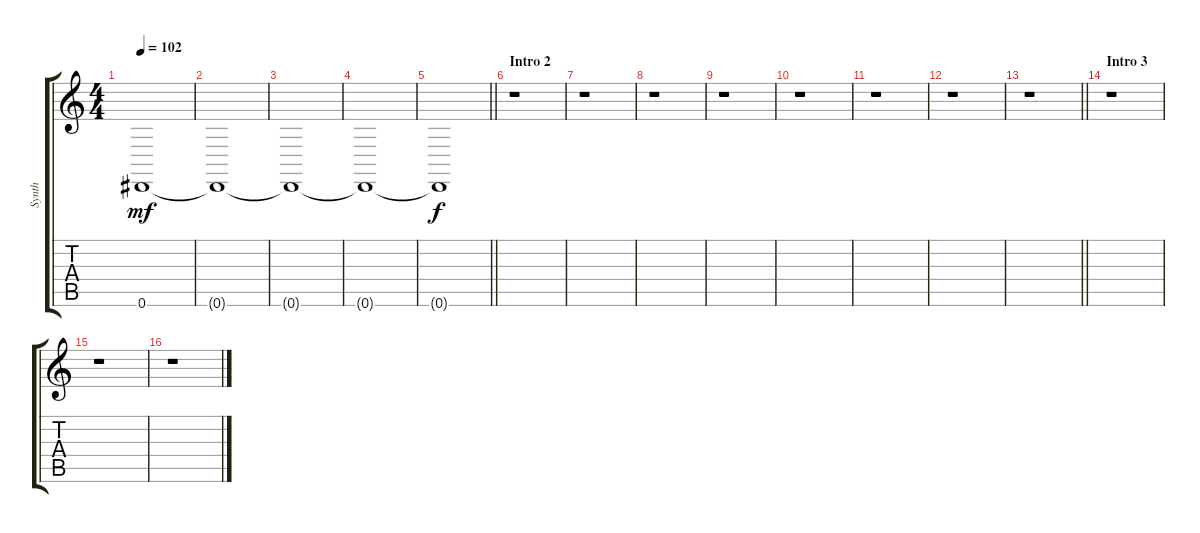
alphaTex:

\track ("Synth" "Synth") {instrument stringensemble1}
\staff {score tabs}
\tuning (Eb4 Bb3 Gb3 Db3 Ab2 Eb2) {hide}
\ts (4 4)
\tempo 102
\clef g2
\ks c
0.6{t}.1{dy mf} |
0.6{t}.1 |
0.6{t}.1 |
0.6{t}.1 |
\barLineRight lightlight
0.6{t}.1{dy f} |
\section ("" "Intro 2")
r.1 |
r.1 |
r.1 |
r.1 |
r.1 |
r.1 |
r.1 |
\barLineRight lightlight
r.1 |
\section ("" "Intro 3")
r.1 |
r.1 |
r.1
